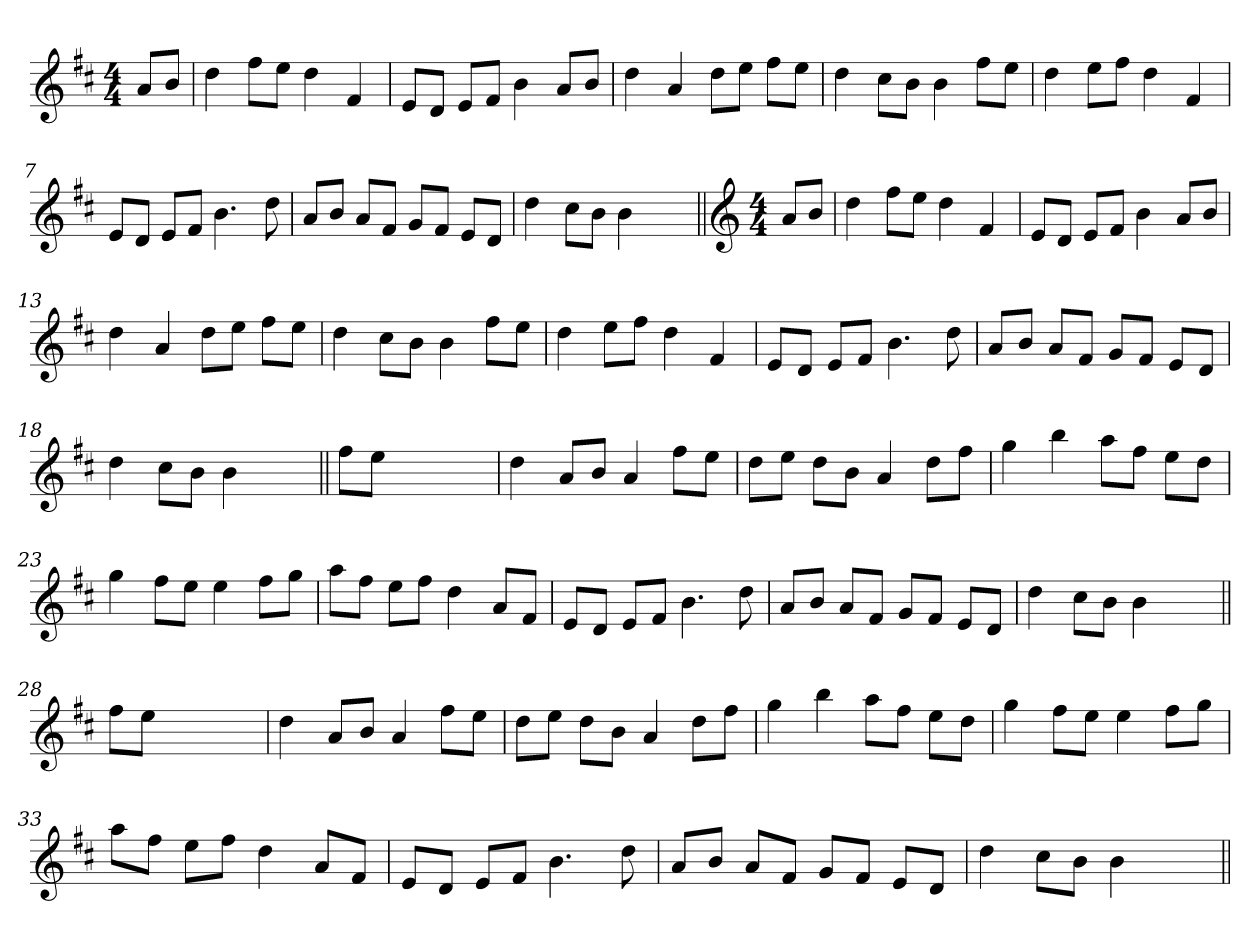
**kern
*part1
*staff1
*clefG2
*k[f#c#]
*D:
*M4/4
=1
8a/L
8b/J
=2
4dd\
8ff#\L
8ee\J
4dd\
4f#/
=3
8e/L
8d/J
8e/L
8f#/J
4b\
8a/L
8b/J
=4
4dd\
4a/
8dd\L
8ee\J
8ff#\L
8ee\J
=5
4dd\
8cc#\L
8b\J
4b\
8ff#\L
8ee\J
=6
4dd\
8ee\L
8ff#\J
4dd\
4f#/
=7
8e/L
8d/J
8e/L
8f#/J
4.b\
8dd\
!!LO:LB:g=z
=8
8a/L
8b/J
8a/L
8f#/J
8g/L
8f#/J
8e/L
8d/J
=9
4dd\
8cc#\L
8b\J
4b\
4ryy
=10||
*clefG2
*M4/4
8a/L
8b/J
=11
4dd\
8ff#\L
8ee\J
4dd\
4f#/
=12
8e/L
8d/J
8e/L
8f#/J
4b\
8a/L
8b/J
=13
4dd\
4a/
8dd\L
8ee\J
8ff#\L
8ee\J
!!LO:LB:g=z
=14
4dd\
8cc#\L
8b\J
4b\
8ff#\L
8ee\J
=15
4dd\
8ee\L
8ff#\J
4dd\
4f#/
=16
8e/L
8d/J
8e/L
8f#/J
4.b\
8dd\
=17
8a/L
8b/J
8a/L
8f#/J
8g/L
8f#/J
8e/L
8d/J
=18
4dd\
8cc#\L
8b\J
4b\
4ryy
=19||
8ff#\L
8ee\J
2.ryy
=20
4dd\
8a/L
8b/J
4a/
8ff#\L
8ee\J
!!LO:LB:g=z
=21
8dd\L
8ee\J
8dd\L
8b\J
4a/
8dd\L
8ff#\J
=22
4gg\
4bb\
8aa\L
8ff#\J
8ee\L
8dd\J
=23
4gg\
8ff#\L
8ee\J
4ee\
8ff#\L
8gg\J
=24
8aa\L
8ff#\J
8ee\L
8ff#\J
4dd\
8a/L
8f#/J
=25
8e/L
8d/J
8e/L
8f#/J
4.b\
8dd\
=26
8a/L
8b/J
8a/L
8f#/J
8g/L
8f#/J
8e/L
8d/J
!!LO:LB:g=z
=27
4dd\
8cc#\L
8b\J
4b\
4ryy
=28||
8ff#\L
8ee\J
2.ryy
=29
4dd\
8a/L
8b/J
4a/
8ff#\L
8ee\J
=30
8dd\L
8ee\J
8dd\L
8b\J
4a/
8dd\L
8ff#\J
=31
4gg\
4bb\
8aa\L
8ff#\J
8ee\L
8dd\J
=32
4gg\
8ff#\L
8ee\J
4ee\
8ff#\L
8gg\J
!!LO:LB:g=z
=33
8aa\L
8ff#\J
8ee\L
8ff#\J
4dd\
8a/L
8f#/J
=34
8e/L
8d/J
8e/L
8f#/J
4.b\
8dd\
=35
8a/L
8b/J
8a/L
8f#/J
8g/L
8f#/J
8e/L
8d/J
=36
4dd\
8cc#\L
8b\J
4b\
4ryy
=||
*-
